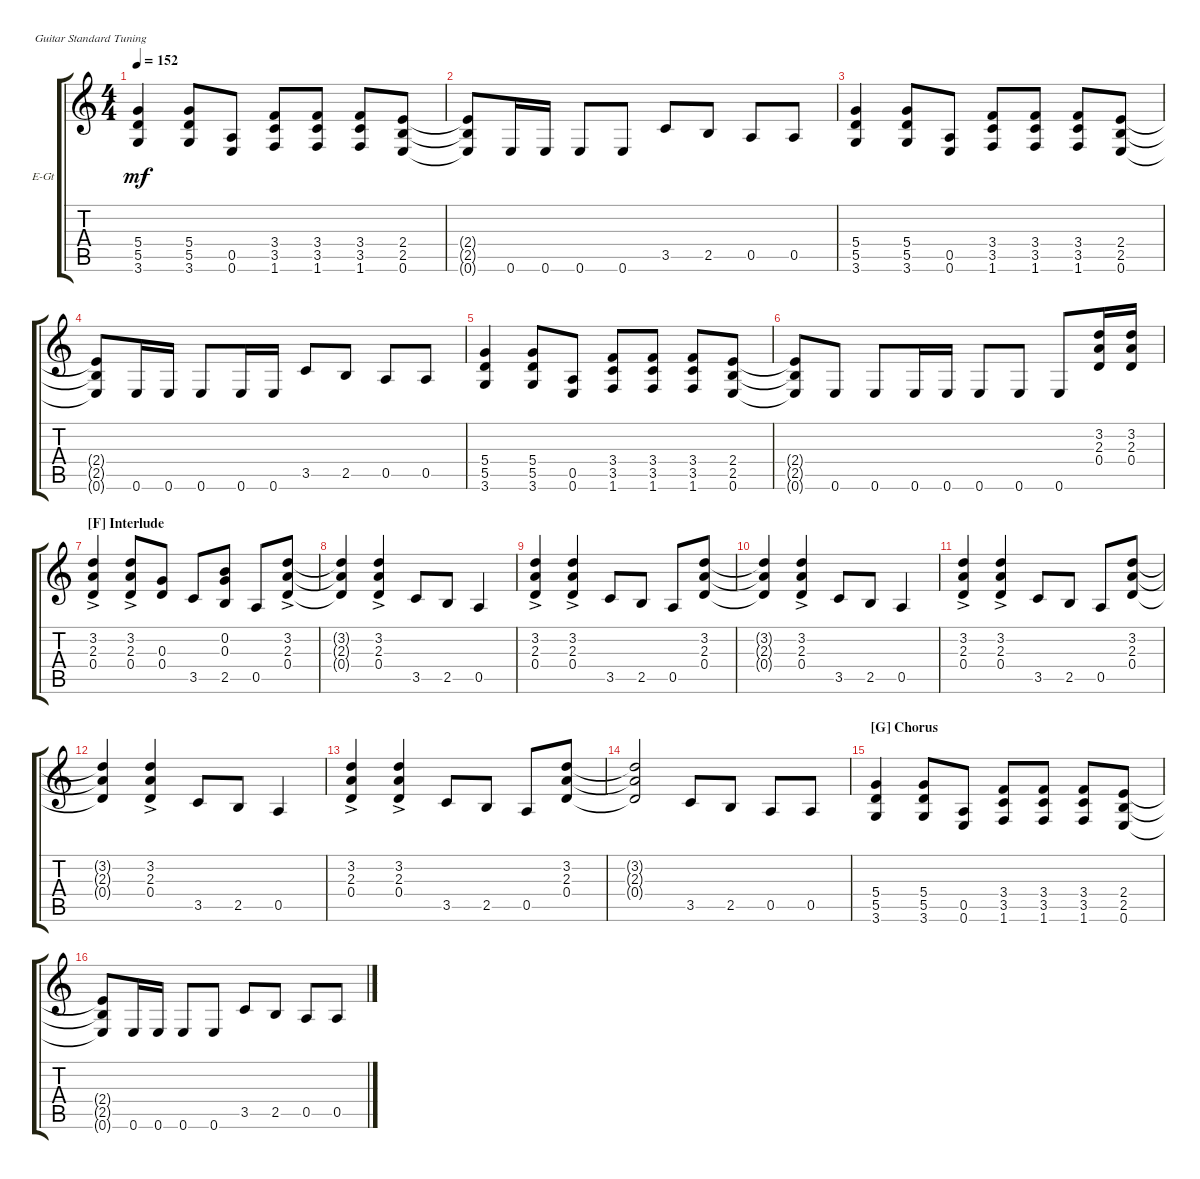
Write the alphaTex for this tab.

\defaultSystemsLayout 4
\bracketExtendMode groupsimilarinstruments
\firstSystemTrackNameOrientation horizontal
\otherSystemsTrackNameOrientation horizontal
\track ("Guitar" "E-Gt") {instrument distortionguitar}
\staff {score tabs}
\tuning (E4 B3 G3 D3 A2 E2)
\ts (4 4)
\tempo 152
\clef g2
\scale
1.03909
\ks c
(3.6 5.5 5.4).4{dy mf} (5.5 5.4 3.6).8 (0.6 0.5).8 (1.6 3.5 3.4).8 (1.6 3.5 3.4).8 (1.6 3.4 3.5).8 (0.6 2.5 2.4).8 |
\scale
0.960908 (0.6{t} 2.5{t} 2.4{t}).8 0.6.16 0.6.16 0.6.8 0.6.8 3.5.8 2.5.8 0.5.8 0.5.8 |
\scale
1.03909 (3.6 5.5 5.4).4 (5.5 5.4 3.6).8 (0.6 0.5).8 (1.6 3.5 3.4).8 (1.6 3.5 3.4).8 (1.6 3.4 3.5).8 (0.6 2.5 2.4).8 |
\scale
0.960908 (0.6{t} 2.5{t} 2.4{t}).8 0.6.16 0.6.16 0.6.8 0.6.16 0.6.16 3.5.8 2.5.8 0.5.8 0.5.8 |
\scale
1.03909 (3.6 5.5 5.4).4 (5.5 5.4 3.6).8 (0.6 0.5).8 (1.6 3.5 3.4).8 (1.6 3.5 3.4).8 (1.6 3.4 3.5).8 (0.6 2.5 2.4).8 |
\scale
0.960908 (0.6{t} 2.5{t} 2.4{t}).8 0.6.8 0.6.8 0.6.16 0.6.16 0.6.8 0.6.8 0.6.8 (0.4 2.3 3.2).16 (0.4 2.3 3.2).16 |
\section ("F" "Interlude")
\scale
1.03909 (3.2{ac} 2.3{ac} 0.4{ac}).4 (3.2 2.3 0.4{ac}).8 (0.4 0.3).8 3.5.8 (2.5 0.3 0.2).8 0.5.8 (0.4{ac} 2.3{ac} 3.2{ac}).8 |
\scale
0.960908 (3.2{t} 2.3{t} 0.4{t}).4 (3.2{ac} 2.3{ac} 0.4{ac}).4 3.5.8 2.5.8 0.5.4 |
\scale
1.03909 (3.2{ac} 2.3{ac} 0.4{ac}).4 (3.2{ac} 2.3{ac} 0.4{ac}).4 3.5.8 2.5.8 0.5.8 (3.2 2.3 0.4).8 |
\scale
0.960908 (3.2{t} 2.3{t} 0.4{t}).4 (3.2{ac} 2.3{ac} 0.4{ac}).4 3.5.8 2.5.8 0.5.4 |
\scale
1.03909 (3.2{ac} 2.3{ac} 0.4{ac}).4 (3.2{ac} 2.3{ac} 0.4{ac}).4 3.5.8 2.5.8 0.5.8 (3.2 2.3 0.4).8 |
\scale
0.960908 (3.2{t} 2.3{t} 0.4{t}).4 (3.2{ac} 2.3{ac} 0.4{ac}).4 3.5.8 2.5.8 0.5.4 |
\scale
1.03909 (3.2{ac} 2.3{ac} 0.4{ac}).4 (3.2{ac} 2.3{ac} 0.4{ac}).4 3.5.8 2.5.8 0.5.8 (3.2 2.3 0.4).8 |
\scale
0.960908 (3.2{t} 2.3{t} 0.4{t}).2 3.5.8 2.5.8 0.5.8 0.5.8 |
\section ("G" "Chorus")
\scale
1.03909 (3.6 5.5 5.4).4 (5.5 5.4 3.6).8 (0.6 0.5).8 (1.6 3.5 3.4).8 (1.6 3.5 3.4).8 (1.6 3.4 3.5).8 (0.6 2.5 2.4).8 |
\scale
0.960908 (0.6{t} 2.5{t} 2.4{t}).8 0.6.16 0.6.16 0.6.8 0.6.8 3.5.8 2.5.8 0.5.8 0.5.8
